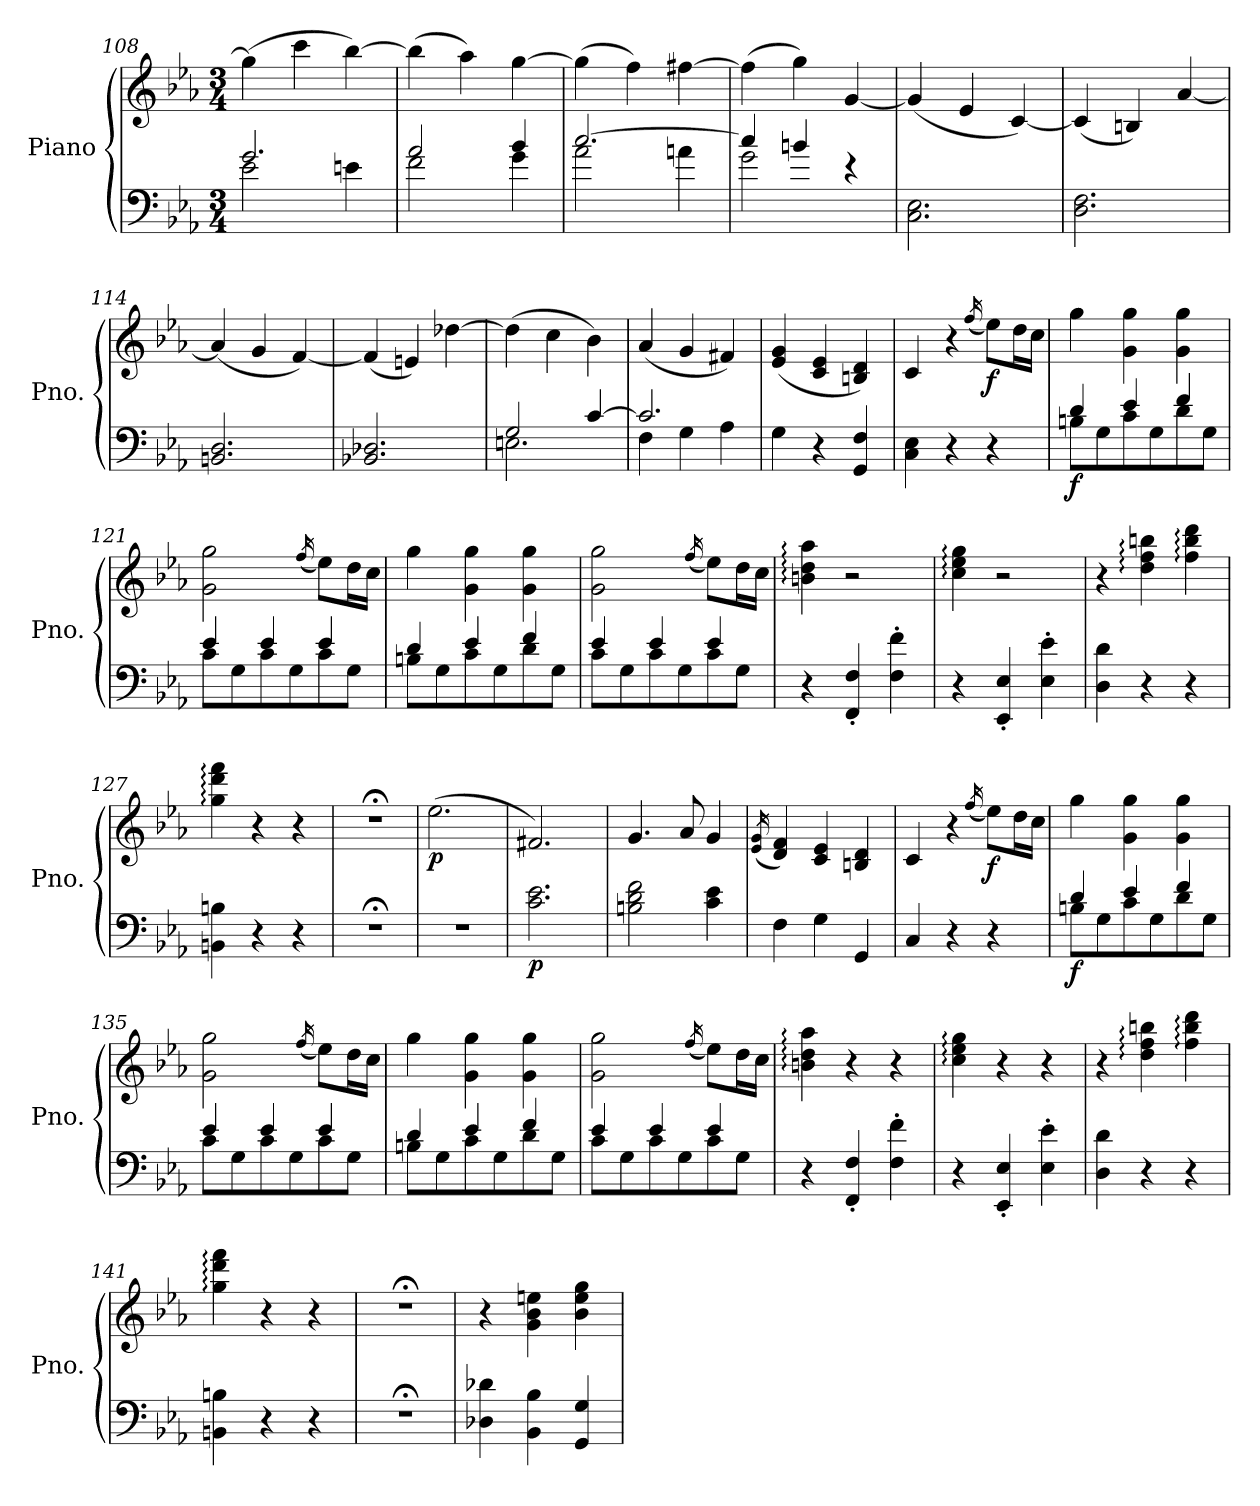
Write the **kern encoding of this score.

**kern	**kern	**dynam
*part1	*part1	*part1
*staff2	*staff1	*staff1/2
*I"Piano	*	*
*I'Pno.	*	*
*clefF4	*clefG2	*
*k[b-e-a-]	*k[b-e-a-]	*
*M3/4	*M3/4	*
=108	=108	=108
*^	*	*
2.g/	2e-\	(>4gg\]	.
.	.	4ccc\	.
.	4en\	[4bb-\)	.
=109	=109	=109	=109
2a-/	2f\	(>4bb-\]	.
.	.	4aa-\)	.
4b-/	4g\	[4gg\	.
!!LO:LB:g=z
=110	=110	=110	=110
[2.cc/	2a-\	(>4gg\]	.
.	.	4ff\)	.
.	4an\	[4ff#X\	.
=111	=111	=111	=111
4cc/]	2g\	(>4ff#\]	.
4bn/	.	4gg\)	.
4re	4ryy	[4g/	.
*v	*v	*	*
=112	=112	=112
2.C\ 2.E-\	(<4g/]	.
.	4e-/	.
.	[4c/)	.
=113	=113	=113
2.D\ 2.F\	(<4c/]	.
.	4Bn/)	.
.	[4a-/	.
=114	=114	=114
2.BBn/ 2.D/	(<4a-/]	.
.	4g/	.
.	[4f/)	.
=115	=115	=115
2.BB-X/ 2.D-X/	(<4f/]	.
.	4en/)	.
.	[4dd-X\	.
=116	=116	=116
*^	*	*
2G/	2.En\	(>4dd-\]	.
.	.	4cc\	.
[4c/	.	4b-\)	.
=117	=117	=117	=117
2.c/]	4F\	(<4a-/	.
.	4G\	4g/	.
.	4A-\	4f#X/)	.
*v	*v	*	*
=118	=118	=118
4G\	(<4e-/ 4g/	.
4r	4c/ 4e-/	.
4GG/ 4F/	4Bn/ 4d/)	.
!!LO:LB:g=z
=119	=119	=119
4C\ 4E-\	4c/	.
4r	4r	.
.	(<16qff/	.
!	!	!LO:DY:b
4r	8ee-\L)	f
.	16dd\L	.
.	16cc\JJ	.
=120	=120	=120
*^	*	*
!	!	!	!LO:DY:b=2
4d/	8Bn\L	4gg\	f
.	8G\	.	.
4e-/	8c\	4g\ 4gg\	.
.	8G\	.	.
4f/	8d\	4g\ 4gg\	.
.	8G\J	.	.
=121	=121	=121	=121
4e-/	8c\L	2g\ 2gg\	.
.	8G\	.	.
4e-/	8c\	.	.
.	8G\	.	.
.	.	(<16qff/	.
4e-/	8c\	8ee-\L)	.
.	8G\J	16dd\L	.
.	.	16cc\JJ	.
=122	=122	=122	=122
4d/	8Bn\L	4gg\	.
.	8G\	.	.
4e-/	8c\	4g\ 4gg\	.
.	8G\	.	.
4f/	8d\	4g\ 4gg\	.
.	8G\J	.	.
=123	=123	=123	=123
4e-/	8c\L	2g\ 2gg\	.
.	8G\	.	.
4e-/	8c\	.	.
.	8G\	.	.
.	.	(<16qff/	.
4e-/	8c\	8ee-\L)	.
.	8G\J	16dd\L	.
.	.	16cc\JJ	.
*v	*v	*	*
=124	=124	=124
4r	4bn\: 4dd\: 4aa-\:	.
4FF/' 4F/'	2r	.
4F\' 4f\'	.	.
=125	=125	=125
4r	4cc\: 4ee-\: 4gg\:	.
4EE-/' 4E-/'	2r	.
4E-\' 4e-\'	.	.
=126	=126	=126
4D\ 4d\	4r	.
4r	4dd\: 4ff\: 4bbn\:	.
4r	4ff\: 4bb\: 4ddd\:	.
=127	=127	=127
4BBn\ 4Bn\	4gg\: 4ddd\: 4fff\:	.
4r	4r	.
4r	4r	.
!!LO:LB:g=z
=128	=128	=128
2.r;<	2.r;<	.
=129	=129	=129
!	!	!LO:DY:b
2.r	(>2.ee-\	p
=130	=130	=130
!	!	!LO:DY:b=2
2.c\ 2.e-\	2.f#X/)	p
=131	=131	=131
2Bn\ 2d\ 2f\	4.g/	.
.	8a-/	.
4c\ 4e-\	4g/	.
=132	=132	=132
.	(<16qe-/ 16qg/	.
4F\	4d/ 4f/)	.
4G\	4c/ 4e-/	.
4GG/	4Bn/ 4d/	.
=133	=133	=133
4C/	4c/	.
4r	4r	.
.	(<16qff/	.
!	!	!LO:DY:b
4r	8ee-\L)	f
.	16dd\L	.
.	16cc\JJ	.
=134	=134	=134
*^	*	*
!	!	!	!LO:DY:b=2
4d/	8Bn\L	4gg\	f
.	8G\	.	.
4e-/	8c\	4g\ 4gg\	.
.	8G\	.	.
4f/	8d\	4g\ 4gg\	.
.	8G\J	.	.
=135	=135	=135	=135
4e-/	8c\L	2g\ 2gg\	.
.	8G\	.	.
4e-/	8c\	.	.
.	8G\	.	.
.	.	(<16qff/	.
4e-/	8c\	8ee-\L)	.
.	8G\J	16dd\L	.
.	.	16cc\JJ	.
=136	=136	=136	=136
4d/	8Bn\L	4gg\	.
.	8G\	.	.
4e-/	8c\	4g\ 4gg\	.
.	8G\	.	.
4f/	8d\	4g\ 4gg\	.
.	8G\J	.	.
!!LO:LB:g=z
=137	=137	=137	=137
4e-/	8c\L	2g\ 2gg\	.
.	8G\	.	.
4e-/	8c\	.	.
.	8G\	.	.
.	.	(<16qff/	.
4e-/	8c\	8ee-\L)	.
.	8G\J	16dd\L	.
.	.	16cc\JJ	.
*v	*v	*	*
=138	=138	=138
4r	4bn\: 4dd\: 4aa-\:	.
4FF/' 4F/'	4r	.
4F\' 4f\'	4r	.
=139	=139	=139
4r	4cc\: 4ee-\: 4gg\:	.
4EE-/' 4E-/'	4r	.
4E-\' 4e-\'	4r	.
=140	=140	=140
4D\ 4d\	4r	.
4r	4dd\: 4ff\: 4bbn\:	.
4r	4ff\: 4bb\: 4ddd\:	.
=141	=141	=141
4BBn\ 4Bn\	4gg\: 4ddd\: 4fff\:	.
4r	4r	.
4r	4r	.
=142	=142	=142
2.r;<	2.r;<	.
=143	=143	=143
4D-X\ 4d-X\	4r	.
4BB-\ 4B-\	4g\ 4b-\ 4een\	.
4GG/ 4G/	4b-\ 4ee\ 4gg\	.
=	=	=
*-	*-	*-
